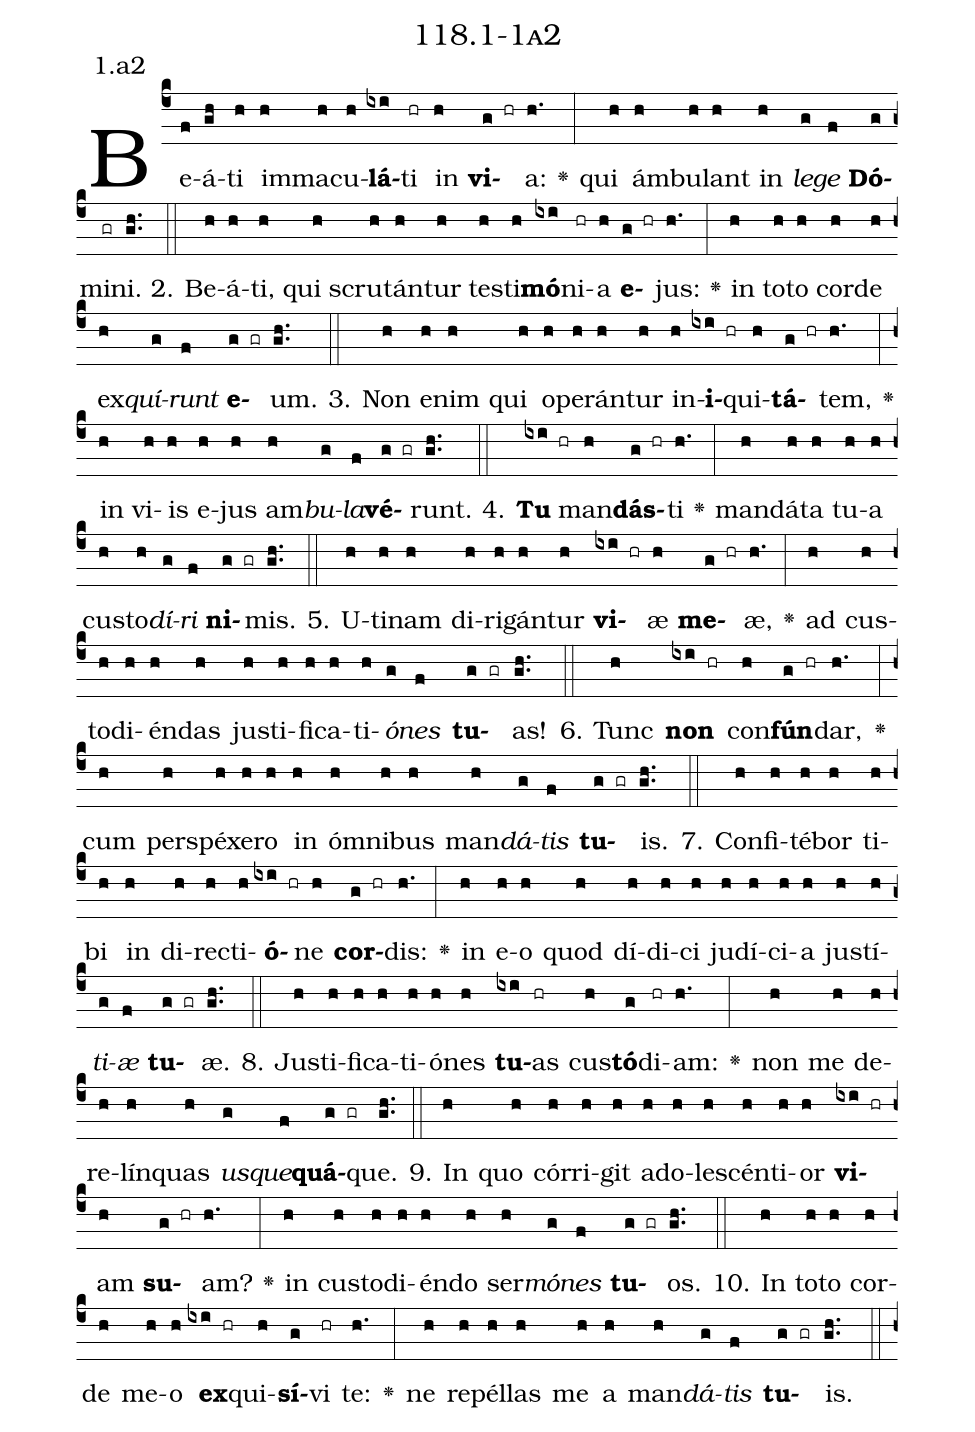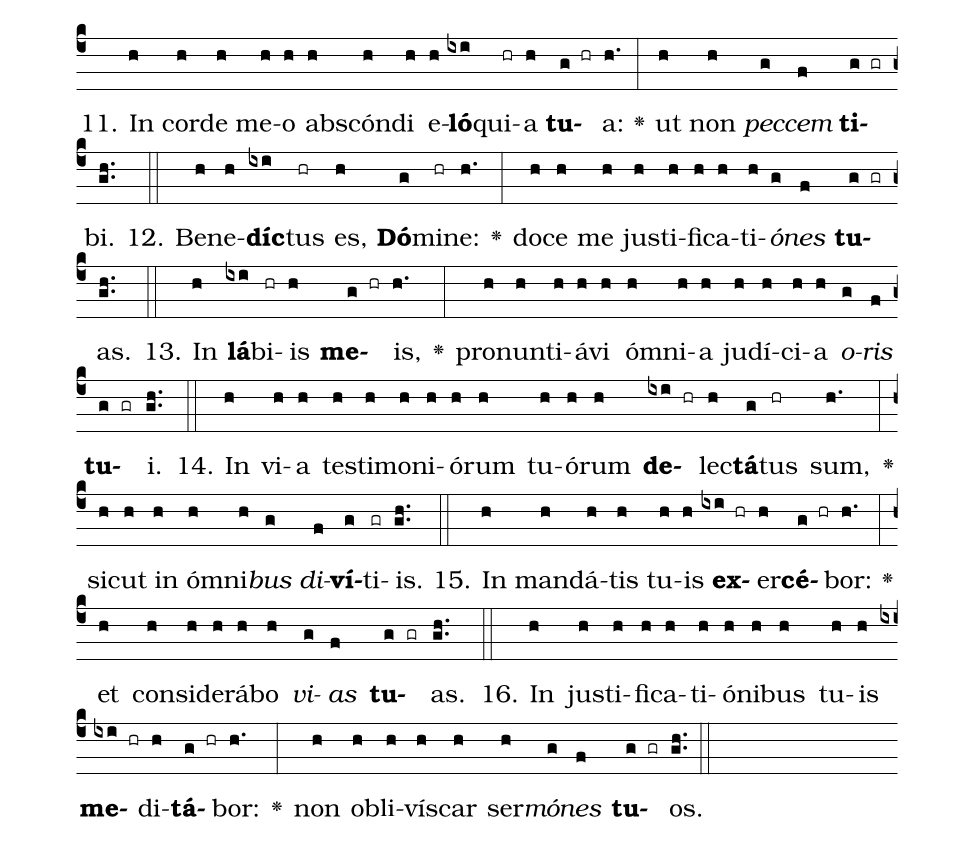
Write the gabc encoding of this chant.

name: 118.1-1a2;
annotation: 1.a2;
%%
(c4)Be(f)á(gh)ti(h) im(h)ma(h)cu(h)<b>lá</b>(ixi)ti(hr) in(h) <b>vi</b>(g hr)a:(h.) <v>\greheightstar</v>(:) qui(h) ám(h)bu(h)lant(h) in(h) <i>le</i>(g)<i>ge</i>(f) <b>Dó</b>(g)mi(gr)ni.(gh..) (::)
2. Be(h)á(h)ti,(h) qui(h) scru(h)tán(h)tur(h) tes(h)ti(h)<b>mó</b>(ixi)ni(hr)a(h) <b>e</b>(g hr)jus:(h.) <v>\greheightstar</v>(:) in(h) to(h)to(h) cor(h)de(h) ex(h)<i>quí</i>(g)<i>runt</i>(f) <b>e</b>(g gr)um.(gh..) (::)
3. Non(h) e(h)nim(h) qui(h) o(h)pe(h)rán(h)tur(h) in(h)<b>i</b>(ixi hr)qui(h)<b>tá</b>(g hr)tem,(h.) <v>\greheightstar</v>(:) in(h) vi(h)is(h) e(h)jus(h) am(h)<i>bu</i>(g)<i>la</i>(f)<b>vé</b>(g gr)runt.(gh..) (::)
4. <b>Tu</b>(ixi hr) man(h)<b>dás</b>(g hr)ti(h.) <v>\greheightstar</v>(:) man(h)dá(h)ta(h) tu(h)a(h) cus(h)to(h)<i>dí</i>(g)<i>ri</i>(f) <b>ni</b>(g gr)mis.(gh..) (::)
5. U(h)ti(h)nam(h) di(h)ri(h)gán(h)tur(h) <b>vi</b>(ixi hr)æ(h) <b>me</b>(g hr)æ,(h.) <v>\greheightstar</v>(:) ad(h) cus(h)to(h)di(h)én(h)das(h) jus(h)ti(h)fi(h)ca(h)ti(h)<i>ó</i>(g)<i>nes</i>(f) <b>tu</b>(g gr)as!(gh..) (::)
6. Tunc(h) <b>non</b>(ixi hr) con(h)<b>fún</b>(g hr)dar,(h.) <v>\greheightstar</v>(:) cum(h) per(h)spé(h)xe(h)ro(h) in(h) óm(h)ni(h)bus(h) man(h)<i>dá</i>(g)<i>tis</i>(f) <b>tu</b>(g gr)is.(gh..) (::)
7. Con(h)fi(h)té(h)bor(h) ti(h)bi(h) in(h) di(h)rec(h)ti(h)<b>ó</b>(ixi hr)ne(h) <b>cor</b>(g hr)dis:(h.) <v>\greheightstar</v>(:) in(h) e(h)o(h) quod(h) dí(h)di(h)ci(h) ju(h)dí(h)ci(h)a(h) jus(h)tí(h)<i>ti</i>(g)<i>æ</i>(f) <b>tu</b>(g gr)æ.(gh..) (::)
8. Jus(h)ti(h)fi(h)ca(h)ti(h)ó(h)nes(h) <b>tu</b>(ixi)as(hr) cus(h)<b>tó</b>(g)di(hr)am:(h.) <v>\greheightstar</v>(:) non(h) me(h) de(h)re(h)lín(h)quas(h) <i>us</i>(g)<i>que</i>(f)<b>quá</b>(g gr)que.(gh..) (::)
9. In(h) quo(h) cór(h)ri(h)git(h) ad(h)o(h)le(h)scén(h)ti(h)or(h) <b>vi</b>(ixi hr)am(h) <b>su</b>(g hr)am?(h.) <v>\greheightstar</v>(:) in(h) cus(h)to(h)di(h)én(h)do(h) ser(h)<i>mó</i>(g)<i>nes</i>(f) <b>tu</b>(g gr)os.(gh..) (::)
10. In(h) to(h)to(h) cor(h)de(h) me(h)o(h) <b>ex</b>(ixi hr)qui(h)<b>sí</b>(g)vi(hr) te:(h.) <v>\greheightstar</v>(:) ne(h) re(h)pél(h)las(h) me(h) a(h) man(h)<i>dá</i>(g)<i>tis</i>(f) <b>tu</b>(g gr)is.(gh..) (::)
11. In(h) cor(h)de(h) me(h)o(h) abs(h)cón(h)di(h) e(h)<b>ló</b>(ixi)qui(hr)a(h) <b>tu</b>(g hr)a:(h.) <v>\greheightstar</v>(:) ut(h) non(h) <i>pec</i>(g)<i>cem</i>(f) <b>ti</b>(g gr)bi.(gh..) (::)
12. Be(h)ne(h)<b>díc</b>(ixi)tus(hr) es,(h) <b>Dó</b>(g)mi(hr)ne:(h.) <v>\greheightstar</v>(:) do(h)ce(h) me(h) jus(h)ti(h)fi(h)ca(h)ti(h)<i>ó</i>(g)<i>nes</i>(f) <b>tu</b>(g gr)as.(gh..) (::)
13. In(h) <b>lá</b>(ixi)bi(hr)is(h) <b>me</b>(g hr)is,(h.) <v>\greheightstar</v>(:) pro(h)nun(h)ti(h)á(h)vi(h) óm(h)ni(h)a(h) ju(h)dí(h)ci(h)a(h) <i>o</i>(g)<i>ris</i>(f) <b>tu</b>(g gr)i.(gh..) (::)
14. In(h) vi(h)a(h) tes(h)ti(h)mo(h)ni(h)ó(h)rum(h) tu(h)ó(h)rum(h) <b>de</b>(ixi hr)lec(h)<b>tá</b>(g)tus(hr) sum,(h.) <v>\greheightstar</v>(:) sic(h)ut(h) in(h) óm(h)ni(h)<i>bus</i>(g) <i>di</i>(f)<b>ví</b>(g)ti(gr)is.(gh..) (::)
15. In(h) man(h)dá(h)tis(h) tu(h)is(h) <b>ex</b>(ixi hr)er(h)<b>cé</b>(g hr)bor:(h.) <v>\greheightstar</v>(:) et(h) con(h)si(h)de(h)rá(h)bo(h) <i>vi</i>(g)<i>as</i>(f) <b>tu</b>(g gr)as.(gh..) (::)
16. In(h) jus(h)ti(h)fi(h)ca(h)ti(h)ó(h)ni(h)bus(h) tu(h)is(h) <b>me</b>(ixi hr)di(h)<b>tá</b>(g hr)bor:(h.) <v>\greheightstar</v>(:) non(h) ob(h)li(h)vís(h)car(h) ser(h)<i>mó</i>(g)<i>nes</i>(f) <b>tu</b>(g gr)os.(gh..) (::)
